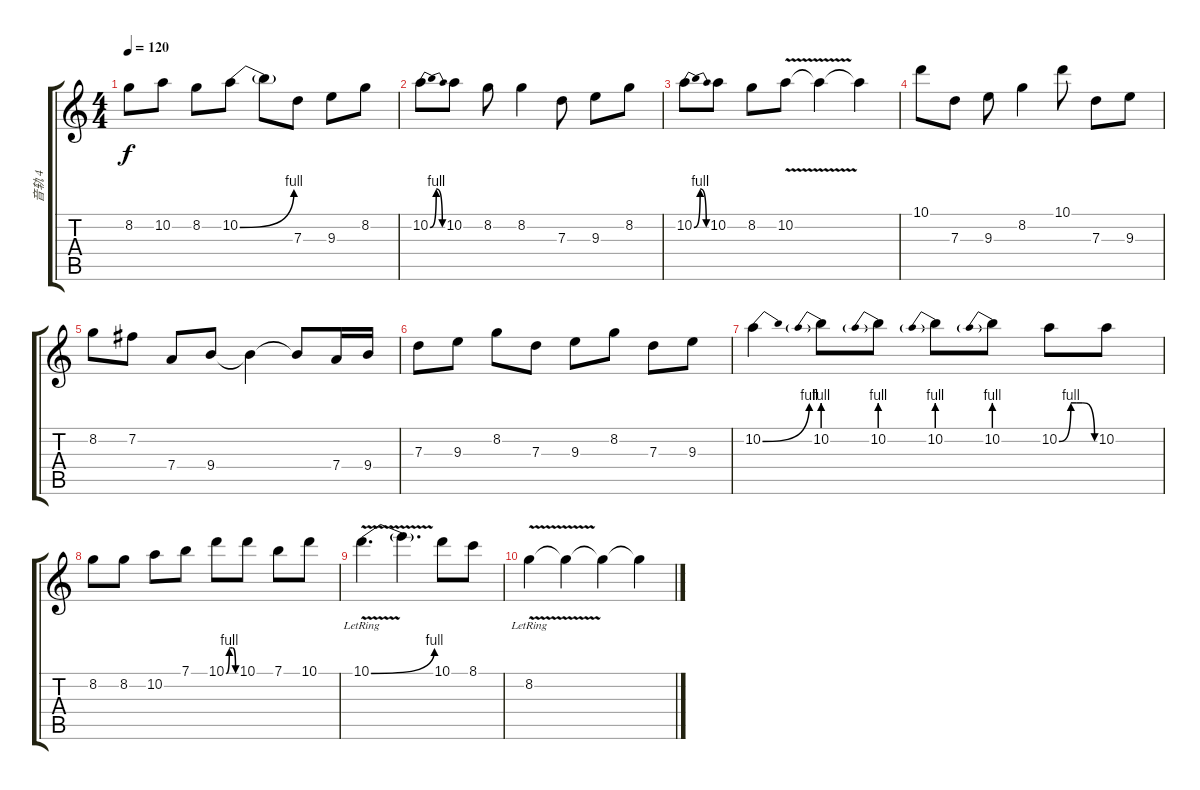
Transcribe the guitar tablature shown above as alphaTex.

\track ("音轨 4" "音轨 4") {instrument overdrivenguitar}
\staff {score tabs}
\tuning (E4 B3 G3 D3 A2 E2) {hide}
\ts (4 4)
\tempo 120
\clef g2
\ks c
8.2.8{dy f} 10.2.8 8.2.8 10.2{be (bend 0 0 60 4)}.8 10.2{t}.8 7.3.8 9.3.8 8.2.8 |
10.2{be (bendrelease 0 0 20 4 40 4 60 0)}.8 10.2.8 8.2.8 8.2.4 7.3.8 9.3.8 8.2.8 |
10.2{be (bendrelease 0 0 20 4 40 4 60 0)}.8 10.2.8 8.2.8 10.2{v}.8 10.2{t}.4 10.2{t}.4 |
10.1.8 7.3.8 9.3.8 8.2.4 10.1.8 7.3.8 9.3.8 |
8.2.8 7.2.8 7.4.8 9.4.8 9.4{t}.4 9.4{t}.8 7.4.16 9.4.16 |
7.3.8 9.3.8 8.2.8 7.3.8 9.3.8 8.2.8 7.3.8 9.3.8 |
10.2{be (bend 0 0 60 4)}.4 10.2{be (prebend 0 4 60 4)}.8 10.2{be (prebend 0 4 60 4)}.8 10.2{be (prebend 0 4 60 4)}.8 10.2{be (prebend 0 4 60 4)}.8 10.2{be (custom 0 0 20 4 30 4 40 4 60 0)}.8 10.2.8 |
8.2.8 8.2.8 10.2.8 7.1.8 10.1{be (custom 0 0 20 4 30 4 40 4 60 0)}.8 10.1.8 7.1.8 10.1.8 |
10.1{be (bend 0 0 60 4) v lr}.4{d} 10.1{t}.4{d} 10.1.8 8.1.8 |
8.2{v lr}.4 8.2{t}.4 8.2{t}.4 8.2{t}.4
